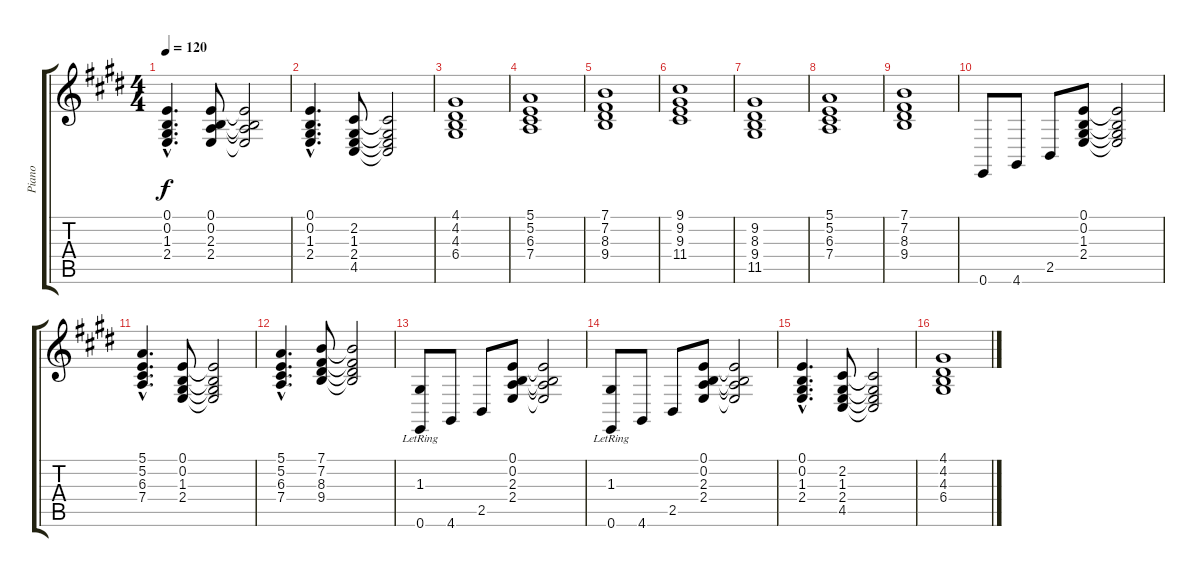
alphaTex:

\track ("Piano" "Piano") {instrument acousticgrandpiano}
\staff {score tabs}
\tuning (E4 B3 G3 D3 A2 E2) {hide}
\ts (4 4)
\tempo 120
\clef g2
\ks e
(0.1{hac} 0.2{hac} 1.3{hac} 2.4{hac}).4{d dy f} (0.1 0.2 2.3 2.4).8 (0.1{t} 0.2{t} 2.3{t} 2.4{t}).2 |
(0.1{hac} 0.2{hac} 1.3{hac} 2.4{hac}).4{d} (2.2 1.3 2.4 4.5).8 (2.2{t} 1.3{t} 2.4{t} 4.5{t}).2 |
(4.1 4.2 4.3 6.4).1 |
(5.1 5.2 6.3 7.4).1 |
(7.1 7.2 8.3 9.4).1 |
(9.1 9.2 9.3 11.4).1 |
(9.2 8.3 9.4 11.5).1 |
(5.1 5.2 6.3 7.4).1 |
(7.1 7.2 8.3 9.4).1 |
0.6.8 4.6.8 2.5.8 (0.1 0.2 1.3 2.4).8 (0.1{t} 0.2{t} 1.3{t} 2.4{t}).2 |
(5.1{hac} 5.2{hac} 6.3{hac} 7.4{hac}).4{d} (0.1 0.2 1.3 2.4).8 (0.1{t} 0.2{t} 1.3{t} 2.4{t}).2 |
(5.1{hac} 5.2{hac} 6.3{hac} 7.4{hac}).4{d} (7.1 7.2 8.3 9.4).8 (7.1{t} 7.2{t} 8.3{t} 9.4{t}).2 |
(1.3{lr} 0.6).8 4.6.8 2.5.8 (0.1 0.2 2.3 2.4).8 (0.1{t} 0.2{t} 2.3{t} 2.4{t}).2 |
(1.3{lr} 0.6).8 4.6.8 2.5.8 (0.1 0.2 2.3 2.4).8 (0.1{t} 0.2{t} 2.3{t} 2.4{t}).2 |
(0.1{hac} 0.2{hac} 1.3{hac} 2.4{hac}).4{d} (2.2 1.3 2.4 4.5).8 (2.2{t} 1.3{t} 2.4{t} 4.5{t}).2 |
(4.1 4.2 4.3 6.4).1
